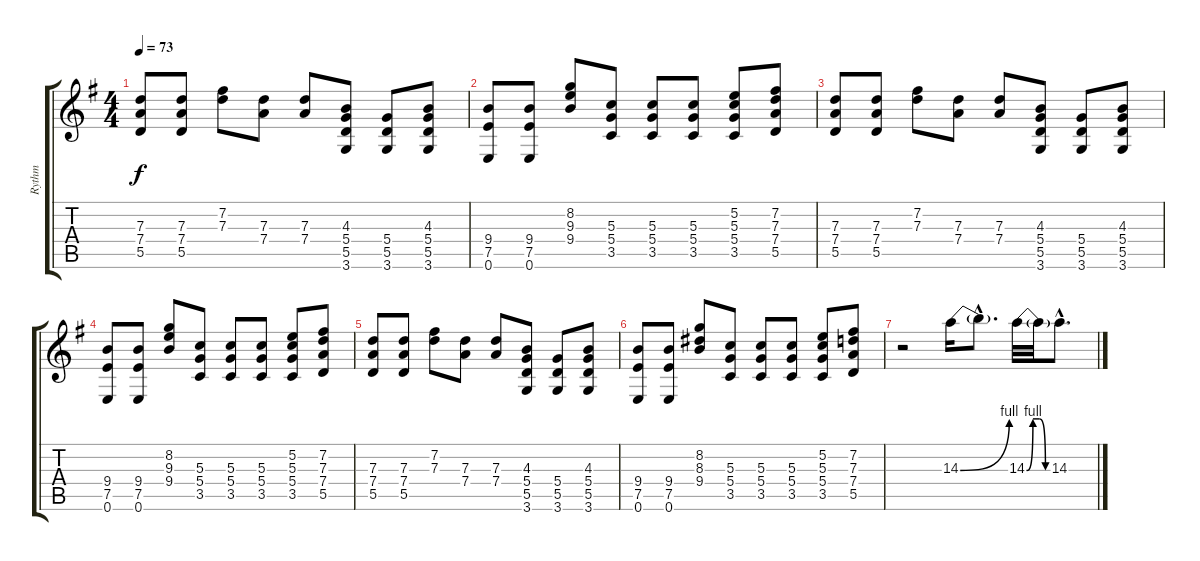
\track ("Rythm" "Rythm") {instrument electricguitarclean}
\staff {score tabs}
\tuning (E4 B3 G3 D3 A2 E2) {hide}
\ts (4 4)
\tempo 73
\clef g2
\ks g
(7.3 7.4 5.5).8{dy f} (7.3 7.4 5.5).8 (7.2 7.3).8 (7.3 7.4).8 (7.3 7.4).8 (4.3 5.4 5.5 3.6).8 (5.4 5.5 3.6).8 (4.3 5.4 5.5 3.6).8 |
(9.4 7.5 0.6).8 (9.4 7.5 0.6).8 (8.2 9.3 9.4).8 (5.3 5.4 3.5).8 (5.3 5.4 3.5).8 (5.3 5.4 3.5).8 (5.2 5.3 5.4 3.5).8 (7.2 7.3 7.4 5.5).8 |
(7.3 7.4 5.5).8 (7.3 7.4 5.5).8 (7.2 7.3).8 (7.3 7.4).8 (7.3 7.4).8 (4.3 5.4 5.5 3.6).8 (5.4 5.5 3.6).8 (4.3 5.4 5.5 3.6).8 |
(9.4 7.5 0.6).8 (9.4 7.5 0.6).8 (8.2 9.3 9.4).8 (5.3 5.4 3.5).8 (5.3 5.4 3.5).8 (5.3 5.4 3.5).8 (5.2 5.3 5.4 3.5).8 (7.2 7.3 7.4 5.5).8 |
(7.3 7.4 5.5).8 (7.3 7.4 5.5).8 (7.2 7.3).8 (7.3 7.4).8 (7.3 7.4).8 (4.3 5.4 5.5 3.6).8 (5.4 5.5 3.6).8 (4.3 5.4 5.5 3.6).8 |
(9.4 7.5 0.6).8 (9.4 7.5 0.6).8 (8.2 8.3 9.4).8 (5.3 5.4 3.5).8 (5.3 5.4 3.5).8 (5.3 5.4 3.5).8 (5.2 5.3 5.4 3.5).8 (7.2 7.3 7.4 5.5).8 |
r.2 14.3{be (bend 0 0 60 4)}.16 14.3{hac t}.8{d} 14.3{be (custom 0 0 15 4 30 4 45 0 60 0)}.32 14.3{t}.32 14.3{hac}.8{d}
